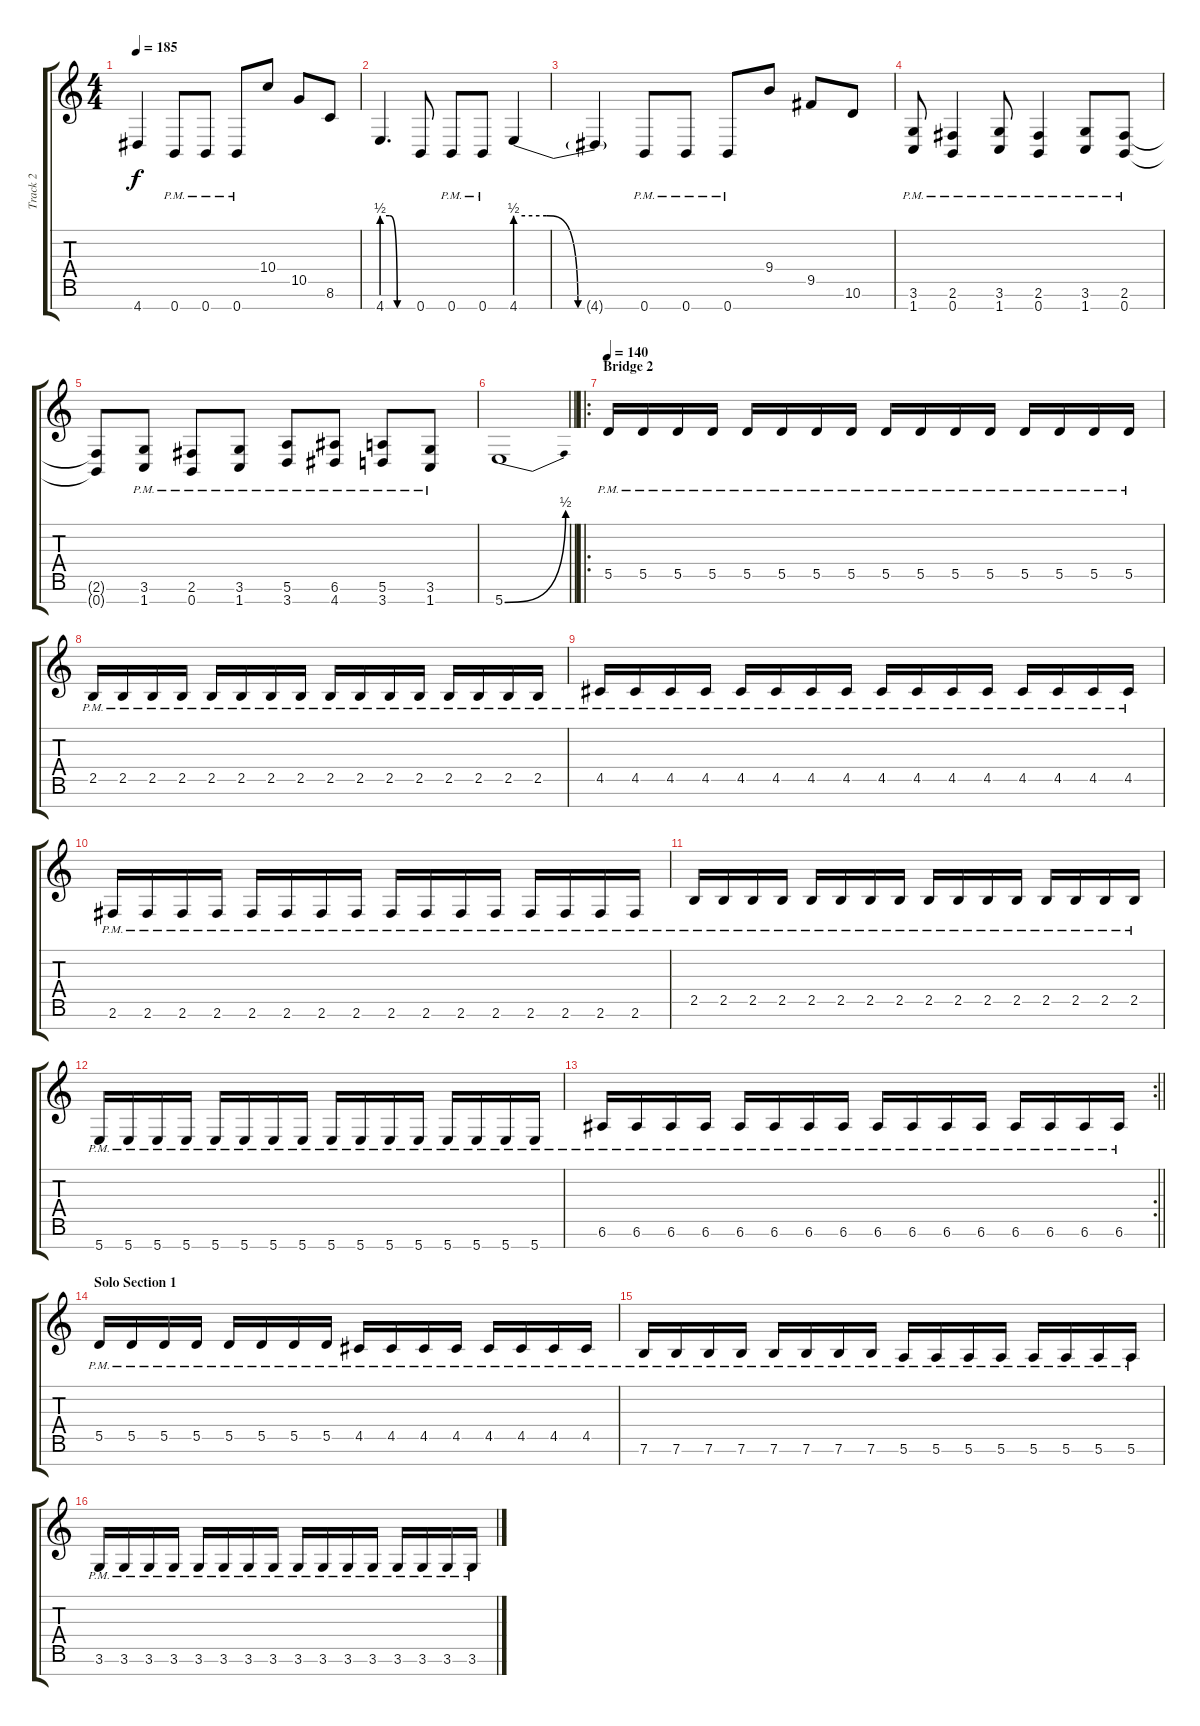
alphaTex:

\track ("Track 2" "Track 2") {instrument distortionguitar}
\staff {score tabs}
\tuning (E4 B3 G3 D3 A2 E2 B1) {hide}
\ts (4 4)
\tempo 185
\clef g2
\ks c
4.7{t}.4{dy f} 0.7{pm}.8 0.7{pm}.8 0.7{pm}.8 10.4.8 10.5.8 8.6.8 |
4.7{be (custom 0 2 15 2 30 0 60 0)}.4{d} 0.7.8 0.7{pm}.8 0.7{pm}.8 4.7{be (custom 0 2 15 2 30 0 60 0)}.4 |
4.7{t}.4 0.7{pm}.8 0.7{pm}.8 0.7{pm}.8 9.4.8 9.5.8 10.6.8 |
(3.6{pm} 1.7{pm}).8 (2.6{pm} 0.7{pm}).4 (3.6{pm} 1.7{pm}).8 (2.6{pm} 0.7{pm}).4 (3.6{pm} 1.7{pm}).8 (2.6{pm} 0.7{pm}).8 |
(2.6{t} 0.7{t}).8 (3.6{pm} 1.7{pm}).8 (2.6{pm} 0.7{pm}).8 (3.6{pm} 1.7{pm}).8 (5.6{pm} 3.7{pm}).8 (6.6{pm} 4.7{pm}).8 (5.6{pm} 3.7{pm}).8 (3.6{pm} 1.7{pm}).8 |
\barLineRight lightlight
5.7{be (bend 0 0 60 2)}.1 |
\ro
\section ("" "Bridge 2")
\tempo 140
5.5{pm}.16 5.5{pm}.16 5.5{pm}.16 5.5{pm}.16 5.5{pm}.16 5.5{pm}.16 5.5{pm}.16 5.5{pm}.16 5.5{pm}.16 5.5{pm}.16 5.5{pm}.16 5.5{pm}.16 5.5{pm}.16 5.5{pm}.16 5.5{pm}.16 5.5{pm}.16 |
2.5{pm}.16 2.5{pm}.16 2.5{pm}.16 2.5{pm}.16 2.5{pm}.16 2.5{pm}.16 2.5{pm}.16 2.5{pm}.16 2.5{pm}.16 2.5{pm}.16 2.5{pm}.16 2.5{pm}.16 2.5{pm}.16 2.5{pm}.16 2.5{pm}.16 2.5{pm}.16 |
4.5{pm}.16 4.5{pm}.16 4.5{pm}.16 4.5{pm}.16 4.5{pm}.16 4.5{pm}.16 4.5{pm}.16 4.5{pm}.16 4.5{pm}.16 4.5{pm}.16 4.5{pm}.16 4.5{pm}.16 4.5{pm}.16 4.5{pm}.16 4.5{pm}.16 4.5{pm}.16 |
2.6{pm}.16 2.6{pm}.16 2.6{pm}.16 2.6{pm}.16 2.6{pm}.16 2.6{pm}.16 2.6{pm}.16 2.6{pm}.16 2.6{pm}.16 2.6{pm}.16 2.6{pm}.16 2.6{pm}.16 2.6{pm}.16 2.6{pm}.16 2.6{pm}.16 2.6{pm}.16 |
2.5{pm}.16 2.5{pm}.16 2.5{pm}.16 2.5{pm}.16 2.5{pm}.16 2.5{pm}.16 2.5{pm}.16 2.5{pm}.16 2.5{pm}.16 2.5{pm}.16 2.5{pm}.16 2.5{pm}.16 2.5{pm}.16 2.5{pm}.16 2.5{pm}.16 2.5{pm}.16 |
5.7{pm}.16 5.7{pm}.16 5.7{pm}.16 5.7{pm}.16 5.7{pm}.16 5.7{pm}.16 5.7{pm}.16 5.7{pm}.16 5.7{pm}.16 5.7{pm}.16 5.7{pm}.16 5.7{pm}.16 5.7{pm}.16 5.7{pm}.16 5.7{pm}.16 5.7{pm}.16 |
\rc 2
\barLineRight lightlight
6.6{pm}.16 6.6{pm}.16 6.6{pm}.16 6.6{pm}.16 6.6{pm}.16 6.6{pm}.16 6.6{pm}.16 6.6{pm}.16 6.6{pm}.16 6.6{pm}.16 6.6{pm}.16 6.6{pm}.16 6.6{pm}.16 6.6{pm}.16 6.6{pm}.16 6.6{pm}.16 |
\section ("" "Solo Section 1")
5.5{pm}.16 5.5{pm}.16 5.5{pm}.16 5.5{pm}.16 5.5{pm}.16 5.5{pm}.16 5.5{pm}.16 5.5{pm}.16 4.5{pm}.16 4.5{pm}.16 4.5{pm}.16 4.5{pm}.16 4.5{pm}.16 4.5{pm}.16 4.5{pm}.16 4.5{pm}.16 |
7.6{pm}.16 7.6{pm}.16 7.6{pm}.16 7.6{pm}.16 7.6{pm}.16 7.6{pm}.16 7.6{pm}.16 7.6{pm}.16 5.6{pm}.16 5.6{pm}.16 5.6{pm}.16 5.6{pm}.16 5.6{pm}.16 5.6{pm}.16 5.6{pm}.16 5.6{pm}.16 |
3.6{pm}.16 3.6{pm}.16 3.6{pm}.16 3.6{pm}.16 3.6{pm}.16 3.6{pm}.16 3.6{pm}.16 3.6{pm}.16 3.6{pm}.16 3.6{pm}.16 3.6{pm}.16 3.6{pm}.16 3.6{pm}.16 3.6{pm}.16 3.6{pm}.16 3.6{pm}.16
